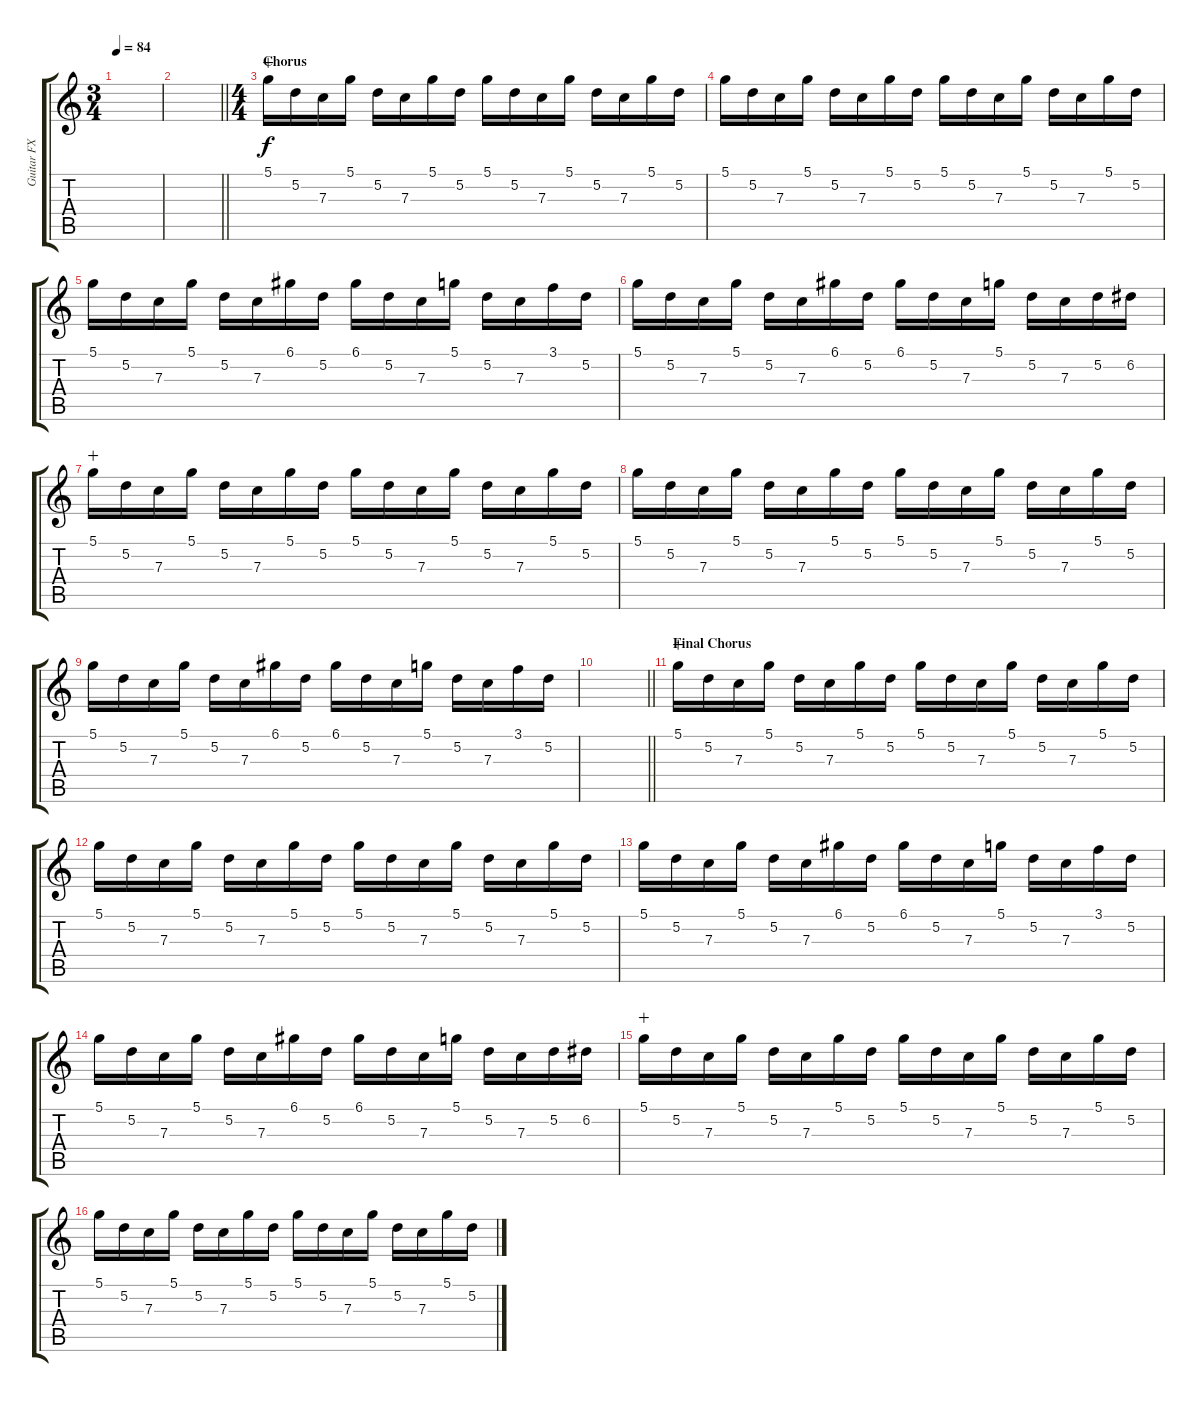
\track ("Guitar FX" "Guitar FX") {instrument electricguitarjazz}
\staff {score tabs}
\tuning (D4 A3 F3 C3 G2 C2) {hide}
\ts (3 4)
\tempo 84
\clef g2
\ks c
|
\barLineRight lightlight
|
\ts (4 4)
\section ("" "Chorus")
5.1.16{dy f wahc} 5.2.16 7.3.16 5.1.16 5.2.16 7.3.16 5.1.16 5.2.16 5.1.16 5.2.16 7.3.16 5.1.16 5.2.16 7.3.16 5.1.16 5.2.16 |
5.1.16 5.2.16 7.3.16 5.1.16 5.2.16 7.3.16 5.1.16 5.2.16 5.1.16 5.2.16 7.3.16 5.1.16 5.2.16 7.3.16 5.1.16 5.2.16 |
5.1.16 5.2.16 7.3.16 5.1.16 5.2.16 7.3.16 6.1.16 5.2.16 6.1.16 5.2.16 7.3.16 5.1.16 5.2.16 7.3.16 3.1.16 5.2.16 |
5.1.16 5.2.16 7.3.16 5.1.16 5.2.16 7.3.16 6.1.16 5.2.16 6.1.16 5.2.16 7.3.16 5.1.16 5.2.16 7.3.16 5.2.16 6.2.16 |
5.1.16{wahc} 5.2.16 7.3.16 5.1.16 5.2.16 7.3.16 5.1.16 5.2.16 5.1.16 5.2.16 7.3.16 5.1.16 5.2.16 7.3.16 5.1.16 5.2.16 |
5.1.16 5.2.16 7.3.16 5.1.16 5.2.16 7.3.16 5.1.16 5.2.16 5.1.16 5.2.16 7.3.16 5.1.16 5.2.16 7.3.16 5.1.16 5.2.16 |
5.1.16 5.2.16 7.3.16 5.1.16 5.2.16 7.3.16 6.1.16 5.2.16 6.1.16 5.2.16 7.3.16 5.1.16 5.2.16 7.3.16 3.1.16 5.2.16 |
\barLineRight lightlight
|
\section ("" "Final Chorus")
5.1.16{wahc} 5.2.16 7.3.16 5.1.16 5.2.16 7.3.16 5.1.16 5.2.16 5.1.16 5.2.16 7.3.16 5.1.16 5.2.16 7.3.16 5.1.16 5.2.16 |
5.1.16 5.2.16 7.3.16 5.1.16 5.2.16 7.3.16 5.1.16 5.2.16 5.1.16 5.2.16 7.3.16 5.1.16 5.2.16 7.3.16 5.1.16 5.2.16 |
5.1.16 5.2.16 7.3.16 5.1.16 5.2.16 7.3.16 6.1.16 5.2.16 6.1.16 5.2.16 7.3.16 5.1.16 5.2.16 7.3.16 3.1.16 5.2.16 |
5.1.16 5.2.16 7.3.16 5.1.16 5.2.16 7.3.16 6.1.16 5.2.16 6.1.16 5.2.16 7.3.16 5.1.16 5.2.16 7.3.16 5.2.16 6.2.16 |
5.1.16{wahc} 5.2.16 7.3.16 5.1.16 5.2.16 7.3.16 5.1.16 5.2.16 5.1.16 5.2.16 7.3.16 5.1.16 5.2.16 7.3.16 5.1.16 5.2.16 |
5.1.16 5.2.16 7.3.16 5.1.16 5.2.16 7.3.16 5.1.16 5.2.16 5.1.16 5.2.16 7.3.16 5.1.16 5.2.16 7.3.16 5.1.16 5.2.16
